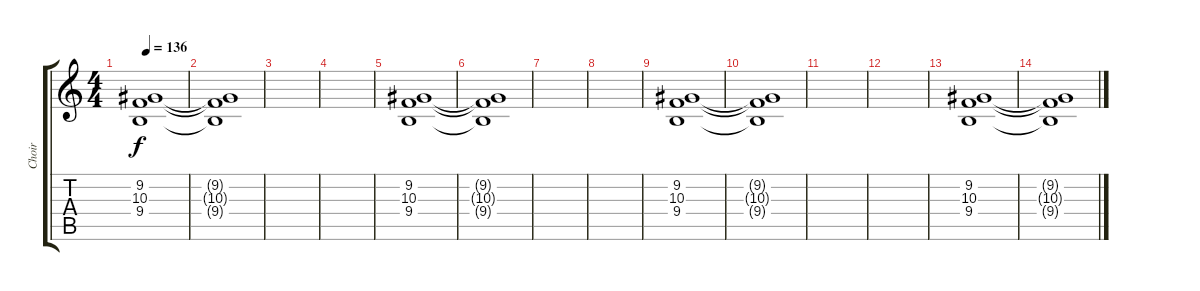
\track ("Choir" "Choir") {instrument pad4choir}
\staff {score tabs}
\tuning (E4 B3 G3 D3 A2 E2) {hide}
\ts (4 4)
\tempo 136
\clef g2
\ks c
(9.2 10.3 9.4).1{dy f} |
(9.2{t} 10.3{t} 9.4{t}).1 |
|
|
(9.2 10.3 9.4).1 |
(9.2{t} 10.3{t} 9.4{t}).1 |
|
|
(9.2 10.3 9.4).1 |
(9.2{t} 10.3{t} 9.4{t}).1 |
|
|
(9.2 10.3 9.4).1 |
(9.2{t} 10.3{t} 9.4{t}).1
